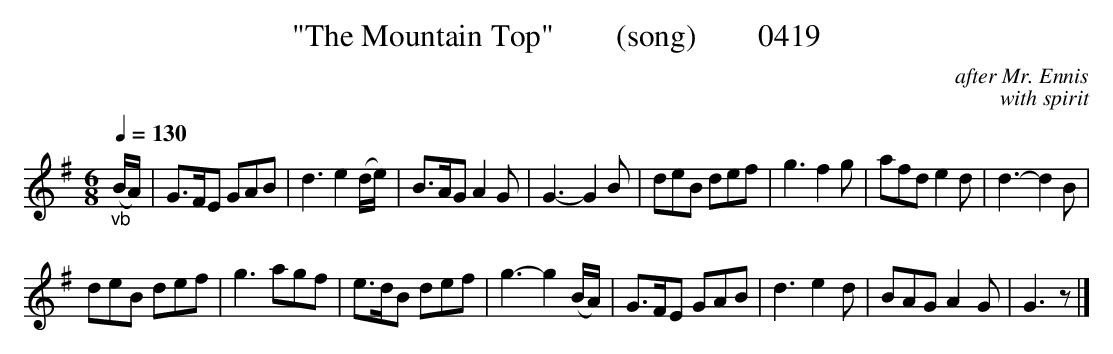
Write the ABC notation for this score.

X:1
T:"The Mountain Top"        (song)        0419
C:after Mr. Ennis
C:with spirit
Q:1/4=130
M:6/8
L:1/8
K:G
"_vb"(B/2A/2)|G3/2F/2E GAB|d3e2(d/2e/2)|B3/2A/2G A2G|G3-G2B|deB def|g3f2g|afd e2d|d3-d2B|
deB def|g3agf|e3/2d/2B def|g3-g2(B/2A/2)|G3/2F/2E GAB|d3e2d|BAG A2G|G3z|]
